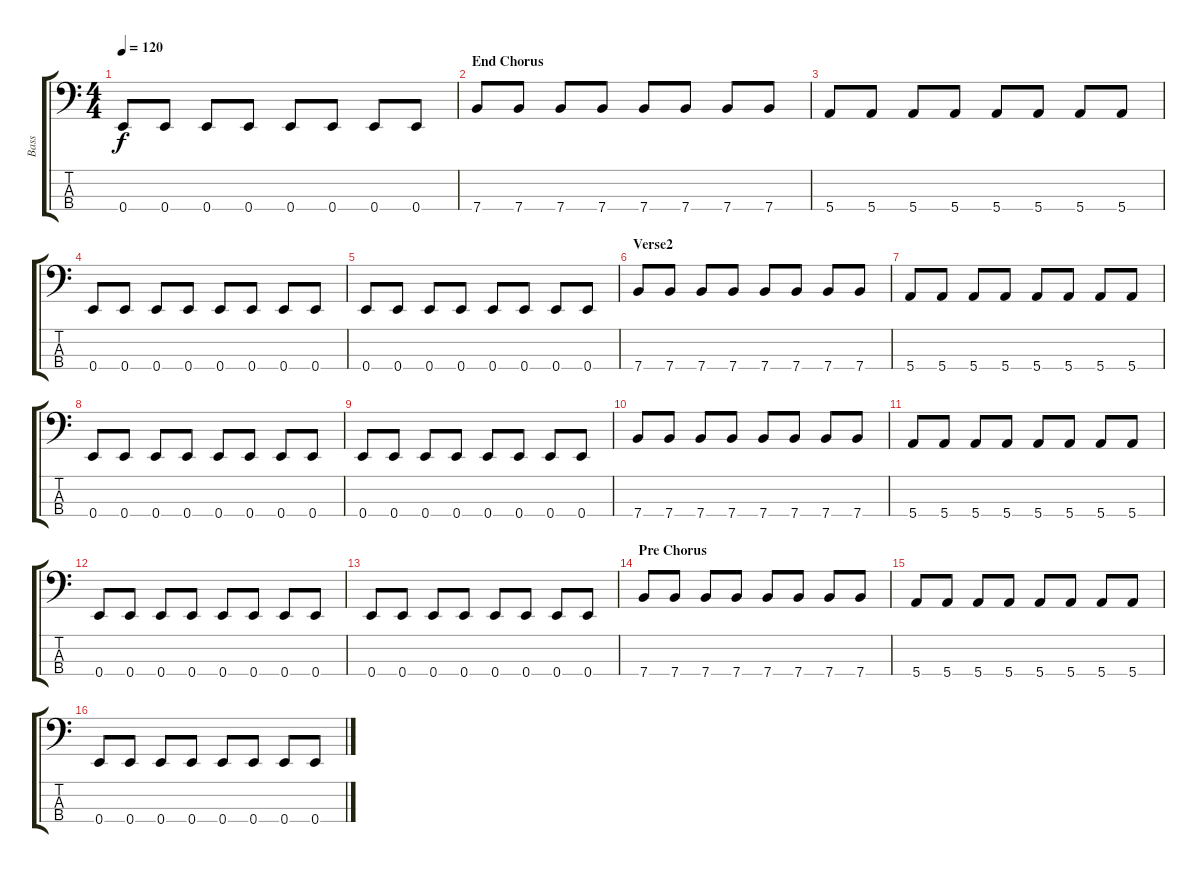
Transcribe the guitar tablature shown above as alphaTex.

\track ("Bass" "Bass") {instrument electricbassfinger}
\staff {score tabs}
\tuning (G2 D2 A1 E1) {hide}
\ts (4 4)
\tempo 120
\clef f4
\ks c
0.4.8{dy f} 0.4.8 0.4.8 0.4.8 0.4.8 0.4.8 0.4.8 0.4.8 |
\section ("" "End Chorus")
7.4.8 7.4.8 7.4.8 7.4.8 7.4.8 7.4.8 7.4.8 7.4.8 |
5.4.8 5.4.8 5.4.8 5.4.8 5.4.8 5.4.8 5.4.8 5.4.8 |
0.4.8 0.4.8 0.4.8 0.4.8 0.4.8 0.4.8 0.4.8 0.4.8 |
0.4.8 0.4.8 0.4.8 0.4.8 0.4.8 0.4.8 0.4.8 0.4.8 |
\section ("" "Verse2")
7.4.8 7.4.8 7.4.8 7.4.8 7.4.8 7.4.8 7.4.8 7.4.8 |
5.4.8 5.4.8 5.4.8 5.4.8 5.4.8 5.4.8 5.4.8 5.4.8 |
0.4.8 0.4.8 0.4.8 0.4.8 0.4.8 0.4.8 0.4.8 0.4.8 |
0.4.8 0.4.8 0.4.8 0.4.8 0.4.8 0.4.8 0.4.8 0.4.8 |
7.4.8 7.4.8 7.4.8 7.4.8 7.4.8 7.4.8 7.4.8 7.4.8 |
5.4.8 5.4.8 5.4.8 5.4.8 5.4.8 5.4.8 5.4.8 5.4.8 |
0.4.8 0.4.8 0.4.8 0.4.8 0.4.8 0.4.8 0.4.8 0.4.8 |
0.4.8 0.4.8 0.4.8 0.4.8 0.4.8 0.4.8 0.4.8 0.4.8 |
\section ("" "Pre Chorus")
7.4.8 7.4.8 7.4.8 7.4.8 7.4.8 7.4.8 7.4.8 7.4.8 |
5.4.8 5.4.8 5.4.8 5.4.8 5.4.8 5.4.8 5.4.8 5.4.8 |
0.4.8 0.4.8 0.4.8 0.4.8 0.4.8 0.4.8 0.4.8 0.4.8
